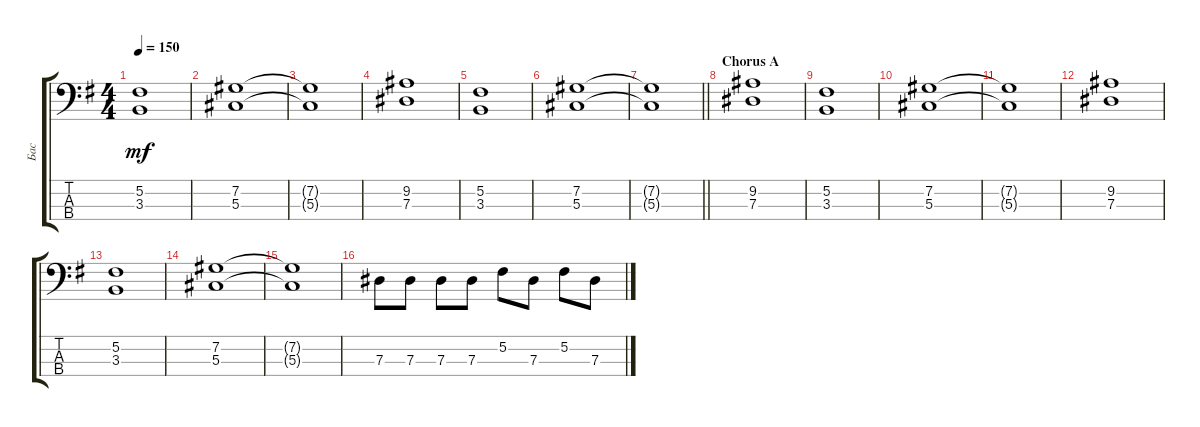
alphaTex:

\track ("Бас" "Бас") {instrument fretlessbass}
\staff {score tabs}
\tuning (Gb2 Db2 Ab1 Eb1) {hide}
\ts (4 4)
\tempo 150
\clef f4
\ks eminor
(5.2 3.3).1{dy mf} |
(7.2 5.3).1 |
(7.2{t} 5.3{t}).1 |
(9.2 7.3).1 |
(5.2 3.3).1 |
(7.2 5.3).1 |
\barLineRight lightlight
(7.2{t} 5.3{t}).1 |
\section ("" "Chorus A")
(9.2 7.3).1 |
(5.2 3.3).1 |
(7.2 5.3).1 |
(7.2{t} 5.3{t}).1 |
(9.2 7.3).1 |
(5.2 3.3).1 |
(7.2 5.3).1 |
(7.2{t} 5.3{t}).1 |
7.3.8 7.3.8 7.3.8 7.3.8 5.2.8 7.3.8 5.2.8 7.3.8
